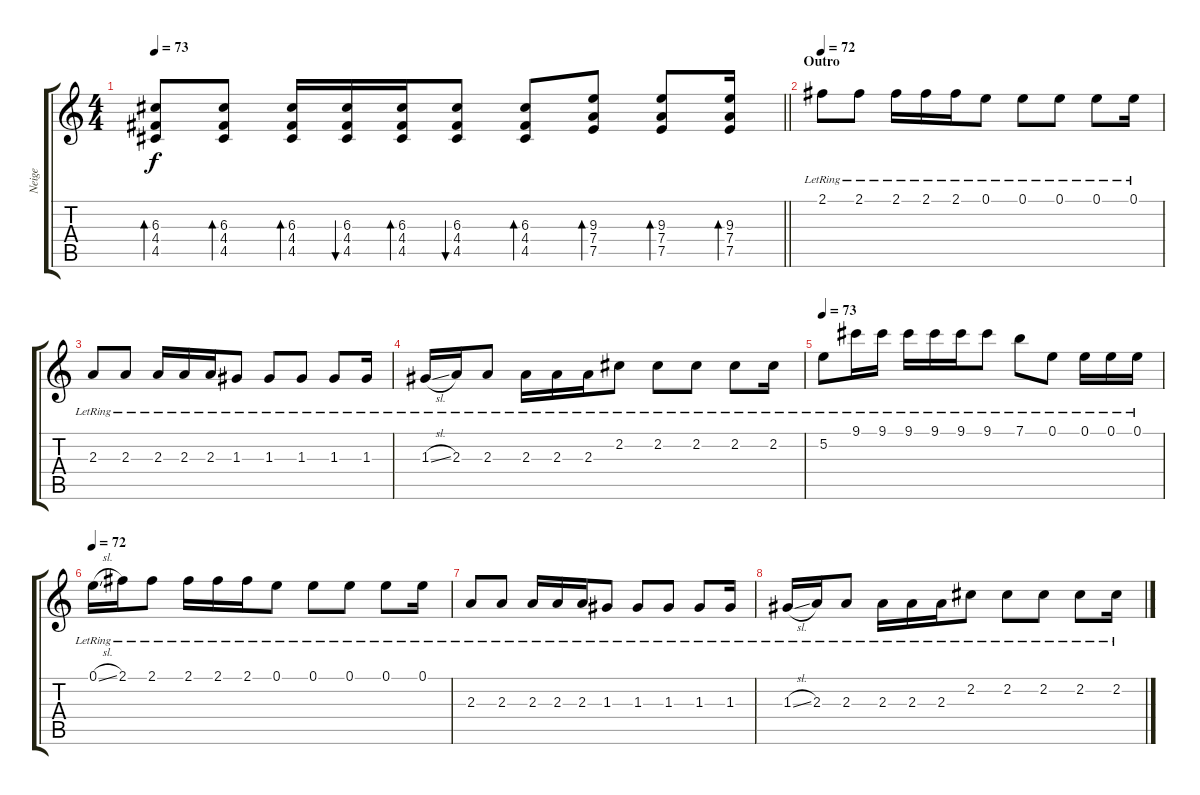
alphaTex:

\track ("Neige" "Neige") {instrument acousticguitarsteel}
\staff {score tabs}
\tuning (E4 B3 G3 D3 A2 E2) {hide}
\ts (4 4)
\tempo 73
\clef g2
\barLineRight lightlight
\ks c
(6.3 4.4 4.5).8{bd 60 dy f} (6.3 4.4 4.5).8{bd 60} (6.3 4.4 4.5).16{bd 60} (6.3 4.4 4.5).16{bu 60} (6.3 4.4 4.5).16{bd 60} (6.3 4.4 4.5).8{bu 60} (6.3 4.4 4.5).8{bd 60} (9.3 7.4 7.5).8{bd 60} (9.3 7.4 7.5).8{bd 60} (9.3 7.4 7.5).16{bd 60} |
\section ("" "Outro")
\tempo 72
2.1{lr}.8 2.1{lr}.8 2.1{lr}.16 2.1{lr}.16 2.1{lr}.16 0.1{lr}.8 0.1{lr}.8 0.1{lr}.8 0.1{lr}.8 0.1{lr}.16 |
2.3{lr}.8 2.3{lr}.8 2.3{lr}.16 2.3{lr}.16 2.3{lr}.16 1.3{lr}.8 1.3{lr}.8 1.3{lr}.8 1.3{lr}.8 1.3{lr}.16 |
1.3{sl lr}.16 2.3{lr}.16 2.3{lr}.8 2.3{lr}.16 2.3{lr}.16 2.3{lr}.16 2.2{lr}.8 2.2{lr}.8 2.2{lr}.8 2.2{lr}.8 2.2{lr}.16 |
\tempo 73
5.2{lr}.8{volume 0} 9.1{lr}.16 9.1{lr}.16 9.1{lr}.16 9.1{lr}.16 9.1{lr}.16 9.1{lr}.8 7.1{lr}.8 0.1{lr}.8 0.1{lr}.16 0.1{lr}.16 0.1{lr}.16 |
\tempo 72
0.1{sl lr}.16 2.1{lr}.16 2.1{lr}.8 2.1{lr}.16 2.1{lr}.16 2.1{lr}.16 0.1{lr}.8 0.1{lr}.8 0.1{lr}.8 0.1{lr}.8 0.1{lr}.16 |
2.3{lr}.8 2.3{lr}.8 2.3{lr}.16 2.3{lr}.16 2.3{lr}.16 1.3{lr}.8 1.3{lr}.8 1.3{lr}.8 1.3{lr}.8 1.3{lr}.16 |
1.3{sl lr}.16 2.3{lr}.16 2.3{lr}.8 2.3{lr}.16 2.3{lr}.16 2.3{lr}.16 2.2{lr}.8 2.2{lr}.8 2.2{lr}.8 2.2{lr}.8 2.2{lr}.16
